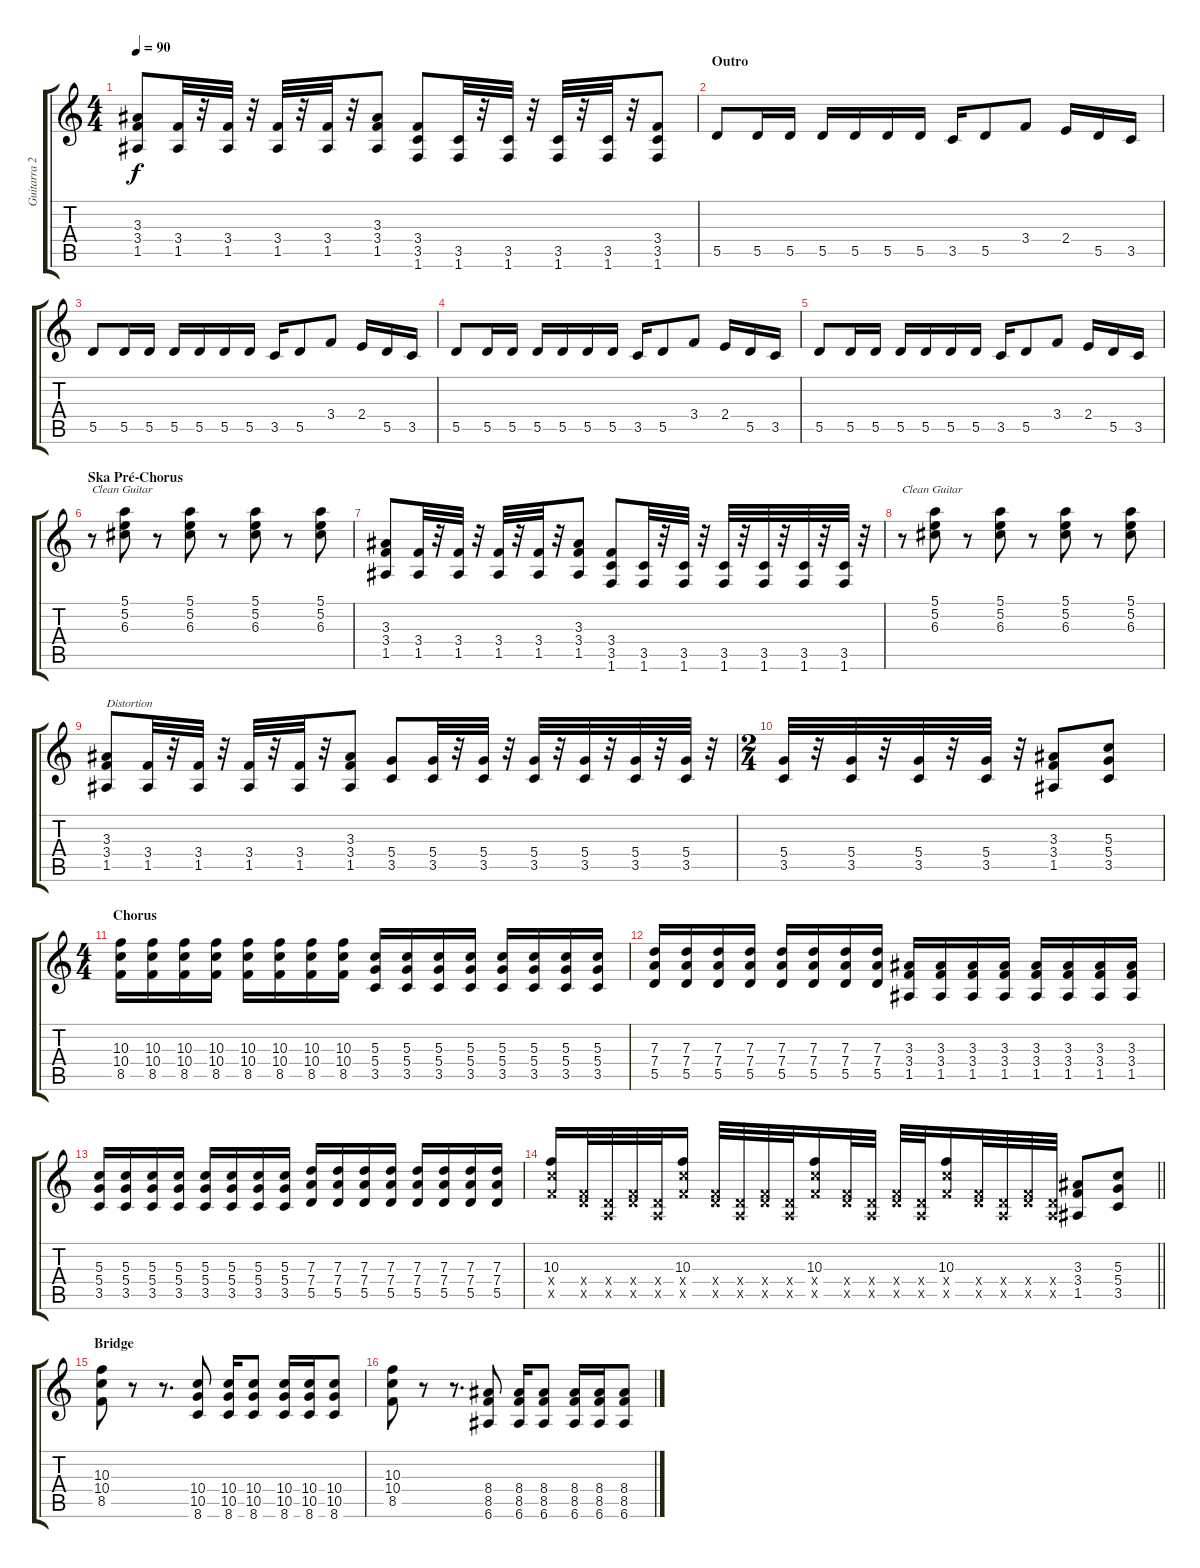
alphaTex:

\track ("Guitarra 2 - Erik" "Guitarra 2") {instrument distortionguitar}
\staff {score tabs}
\tuning (E4 B3 G3 D3 A2 E2) {hide}
\ts (4 4)
\tempo 90
\clef g2
\ks c
(3.3 3.4 1.5).8{dy f} (3.4 1.5).32 r.32 (3.4 1.5).32 r.32 (3.4 1.5).32 r.32 (3.4 1.5).32 r.32 (3.3 3.4 1.5).8 (3.4 3.5 1.6).8 (3.5 1.6).32 r.32 (3.5 1.6).32 r.32 (3.5 1.6).32 r.32 (3.5 1.6).32 r.32 (3.4 3.5 1.6).8 |
\section ("" "Outro")
5.5.8 5.5.16 5.5.16 5.5.16 5.5.16 5.5.16 5.5.16 3.5.16 5.5.8 3.4.8 2.4.16 5.5.16 3.5.16 |
5.5.8 5.5.16 5.5.16 5.5.16 5.5.16 5.5.16 5.5.16 3.5.16 5.5.8 3.4.8 2.4.16 5.5.16 3.5.16 |
5.5.8 5.5.16 5.5.16 5.5.16 5.5.16 5.5.16 5.5.16 3.5.16 5.5.8 3.4.8 2.4.16 5.5.16 3.5.16 |
5.5.8 5.5.16 5.5.16 5.5.16 5.5.16 5.5.16 5.5.16 3.5.16 5.5.8 3.4.8 2.4.16 5.5.16 3.5.16 |
\section ("" "Ska Pré-Chorus")
r.8{txt "Clean Guitar" instrument acousticguitarsteel} (5.1 5.2 6.3).8 r.8 (5.1 5.2 6.3).8 r.8 (5.1 5.2 6.3).8 r.8 (5.1 5.2 6.3).8 |
(3.3 3.4 1.5).8{instrument distortionguitar} (3.4 1.5).32 r.32 (3.4 1.5).32 r.32 (3.4 1.5).32 r.32 (3.4 1.5).32 r.32 (3.3 3.4 1.5).8 (3.4 3.5 1.6).8 (3.5 1.6).32 r.32 (3.5 1.6).32 r.32 (3.5 1.6).32 r.32 (3.5 1.6).32 r.32 (3.5 1.6).32 r.32 (3.5 1.6).32 r.32 |
r.8{txt "Clean Guitar" instrument acousticguitarsteel} (5.1 5.2 6.3).8 r.8 (5.1 5.2 6.3).8 r.8 (5.1 5.2 6.3).8 r.8 (5.1 5.2 6.3).8 |
(3.3 3.4 1.5).8{txt "Distortion" instrument distortionguitar} (3.4 1.5).32 r.32 (3.4 1.5).32 r.32 (3.4 1.5).32 r.32 (3.4 1.5).32 r.32 (3.3 3.4 1.5).8 (5.4 3.5).8 (5.4 3.5).32 r.32 (5.4 3.5).32 r.32 (5.4 3.5).32 r.32 (5.4 3.5).32 r.32 (5.4 3.5).32 r.32 (5.4 3.5).32 r.32 |
\ts (2 4)
(5.4 3.5).32 r.32 (5.4 3.5).32 r.32 (5.4 3.5).32 r.32 (5.4 3.5).32 r.32 (3.3 3.4 1.5).8 (5.3 5.4 3.5).8 |
\ts (4 4)
\section ("" "Chorus")
(10.3 10.4 8.5).16 (10.3 10.4 8.5).16 (10.3 10.4 8.5).16 (10.3 10.4 8.5).16 (10.3 10.4 8.5).16 (10.3 10.4 8.5).16 (10.3 10.4 8.5).16 (10.3 10.4 8.5).16 (5.3 5.4 3.5).16 (5.3 5.4 3.5).16 (5.3 5.4 3.5).16 (5.3 5.4 3.5).16 (5.3 5.4 3.5).16 (5.3 5.4 3.5).16 (5.3 5.4 3.5).16 (5.3 5.4 3.5).16 |
(7.3 7.4 5.5).16 (7.3 7.4 5.5).16 (7.3 7.4 5.5).16 (7.3 7.4 5.5).16 (7.3 7.4 5.5).16 (7.3 7.4 5.5).16 (7.3 7.4 5.5).16 (7.3 7.4 5.5).16 (3.3 3.4 1.5).16 (3.3 3.4 1.5).16 (3.3 3.4 1.5).16 (3.3 3.4 1.5).16 (3.3 3.4 1.5).16 (3.3 3.4 1.5).16 (3.3 3.4 1.5).16 (3.3 3.4 1.5).16 |
(5.3 5.4 3.5).16 (5.3 5.4 3.5).16 (5.3 5.4 3.5).16 (5.3 5.4 3.5).16 (5.3 5.4 3.5).16 (5.3 5.4 3.5).16 (5.3 5.4 3.5).16 (5.3 5.4 3.5).16 (7.3 7.4 5.5).16 (7.3 7.4 5.5).16 (7.3 7.4 5.5).16 (7.3 7.4 5.5).16 (7.3 7.4 5.5).16 (7.3 7.4 5.5).16 (7.3 7.4 5.5).16 (7.3 7.4 5.5).16 |
\barLineRight lightlight
(10.3 10.4{x} 8.5{x}).16 (0.4{x} 8.5{x}).32 (0.4{x} 0.5{x}).32 (0.4{x} 8.5{x}).32 (0.4{x} 0.5{x}).32 (10.3 10.4{x} 8.5{x}).16 (0.4{x} 8.5{x}).32 (0.4{x} 0.5{x}).32 (0.4{x} 8.5{x}).32 (0.4{x} 0.5{x}).32 (10.3 10.4{x} 8.5{x}).16 (0.4{x} 8.5{x}).32 (0.4{x} 0.5{x}).32 (0.4{x} 8.5{x}).32 (0.4{x} 0.5{x}).32 (10.3 10.4{x} 8.5{x}).16 (0.4{x} 8.5{x}).32 (0.4{x} 0.5{x}).32 (0.4{x} 8.5{x}).32 (0.4{x} 0.5{x}).32 (3.3 3.4 1.5).8 (5.3 5.4 3.5).8 |
\section ("" "Bridge")
(10.3 10.4 8.5).8 r.8 r.8{d} (10.4 10.5 8.6).8 (10.4 10.5 8.6).16 (10.4 10.5 8.6).8 (10.4 10.5 8.6).16 (10.4 10.5 8.6).16 (10.4 10.5 8.6).8 |
(10.3 10.4 8.5).8 r.8 r.8{d} (8.4 8.5 6.6).8 (8.4 8.5 6.6).16 (8.4 8.5 6.6).8 (8.4 8.5 6.6).16 (8.4 8.5 6.6).16 (8.4 8.5 6.6).8
